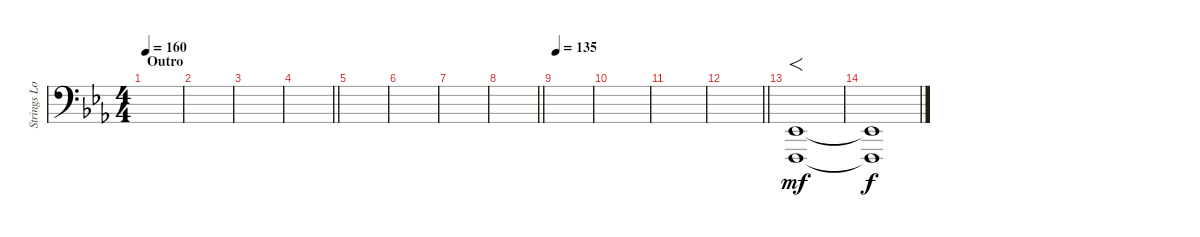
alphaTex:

\track ("Strings Low" "Strings Lo") {instrument stringensemble1}
\staff {score}
\tuning (G2 D2 A1 E1) {hide}
\ts (4 4)
\section ("" "Outro")
\tempo 160
\clef f4
\ks eb
|
|
|
\barLineRight lightlight
|
\section ("" "")
|
|
|
\barLineRight lightlight
|
\section ("" "")
\tempo 135
|
|
|
\barLineRight lightlight
|
\section ("" "")
(1.2 1.4).1{f dy mf} |
(1.2{t} 1.4{t}).1{dy f}
